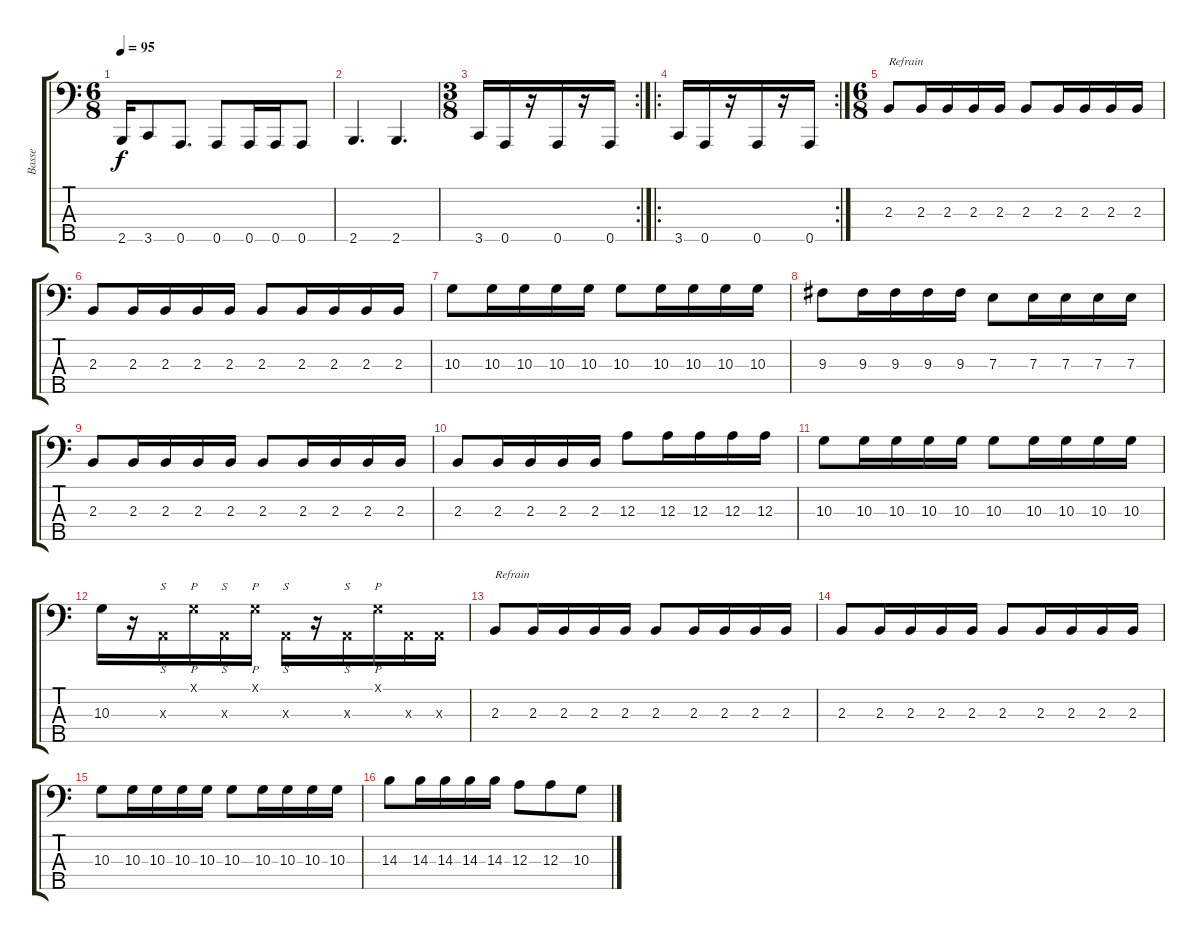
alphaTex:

\track ("Basse" "Basse") {instrument electricbassfinger}
\staff {score tabs}
\tuning (G2 D2 A1 E1 A0) {hide}
\ts (6 8)
\tempo 95
\clef f4
\ks c
2.5.16{dy f} 3.5.8 0.5.8{d} 0.5.8 0.5.16 0.5.16 0.5.8 |
2.5.4{d} 2.5.4{d} |
\rc 2
\ts (3 8)
3.5.16 0.5.16 r.16 0.5.16 r.16 0.5.16 |
\ro
\rc 2
3.5.16 0.5.16 r.16 0.5.16 r.16 0.5.16 |
\ts (6 8)
2.3.8{txt "Refrain"} 2.3.16 2.3.16 2.3.16 2.3.16 2.3.8 2.3.16 2.3.16 2.3.16 2.3.16 |
2.3.8 2.3.16 2.3.16 2.3.16 2.3.16 2.3.8 2.3.16 2.3.16 2.3.16 2.3.16 |
10.3.8 10.3.16 10.3.16 10.3.16 10.3.16 10.3.8 10.3.16 10.3.16 10.3.16 10.3.16 |
9.3.8 9.3.16 9.3.16 9.3.16 9.3.16 7.3.8 7.3.16 7.3.16 7.3.16 7.3.16 |
2.3.8 2.3.16 2.3.16 2.3.16 2.3.16 2.3.8 2.3.16 2.3.16 2.3.16 2.3.16 |
2.3.8 2.3.16 2.3.16 2.3.16 2.3.16 12.3.8 12.3.16 12.3.16 12.3.16 12.3.16 |
10.3.8 10.3.16 10.3.16 10.3.16 10.3.16 10.3.8 10.3.16 10.3.16 10.3.16 10.3.16 |
10.3.16 r.16 0.3{x}.16{s} 0.1{x}.16{p} 0.3{x}.16{s} 0.1{x}.16{p} 0.3{x}.16{s} r.16 0.3{x}.16{s} 0.1{x}.16{p} 0.3{x}.16 0.3{x}.16 |
2.3.8{txt "Refrain"} 2.3.16 2.3.16 2.3.16 2.3.16 2.3.8 2.3.16 2.3.16 2.3.16 2.3.16 |
2.3.8 2.3.16 2.3.16 2.3.16 2.3.16 2.3.8 2.3.16 2.3.16 2.3.16 2.3.16 |
10.3.8 10.3.16 10.3.16 10.3.16 10.3.16 10.3.8 10.3.16 10.3.16 10.3.16 10.3.16 |
14.3.8 14.3.16 14.3.16 14.3.16 14.3.16 12.3.8 12.3.8 10.3.8
